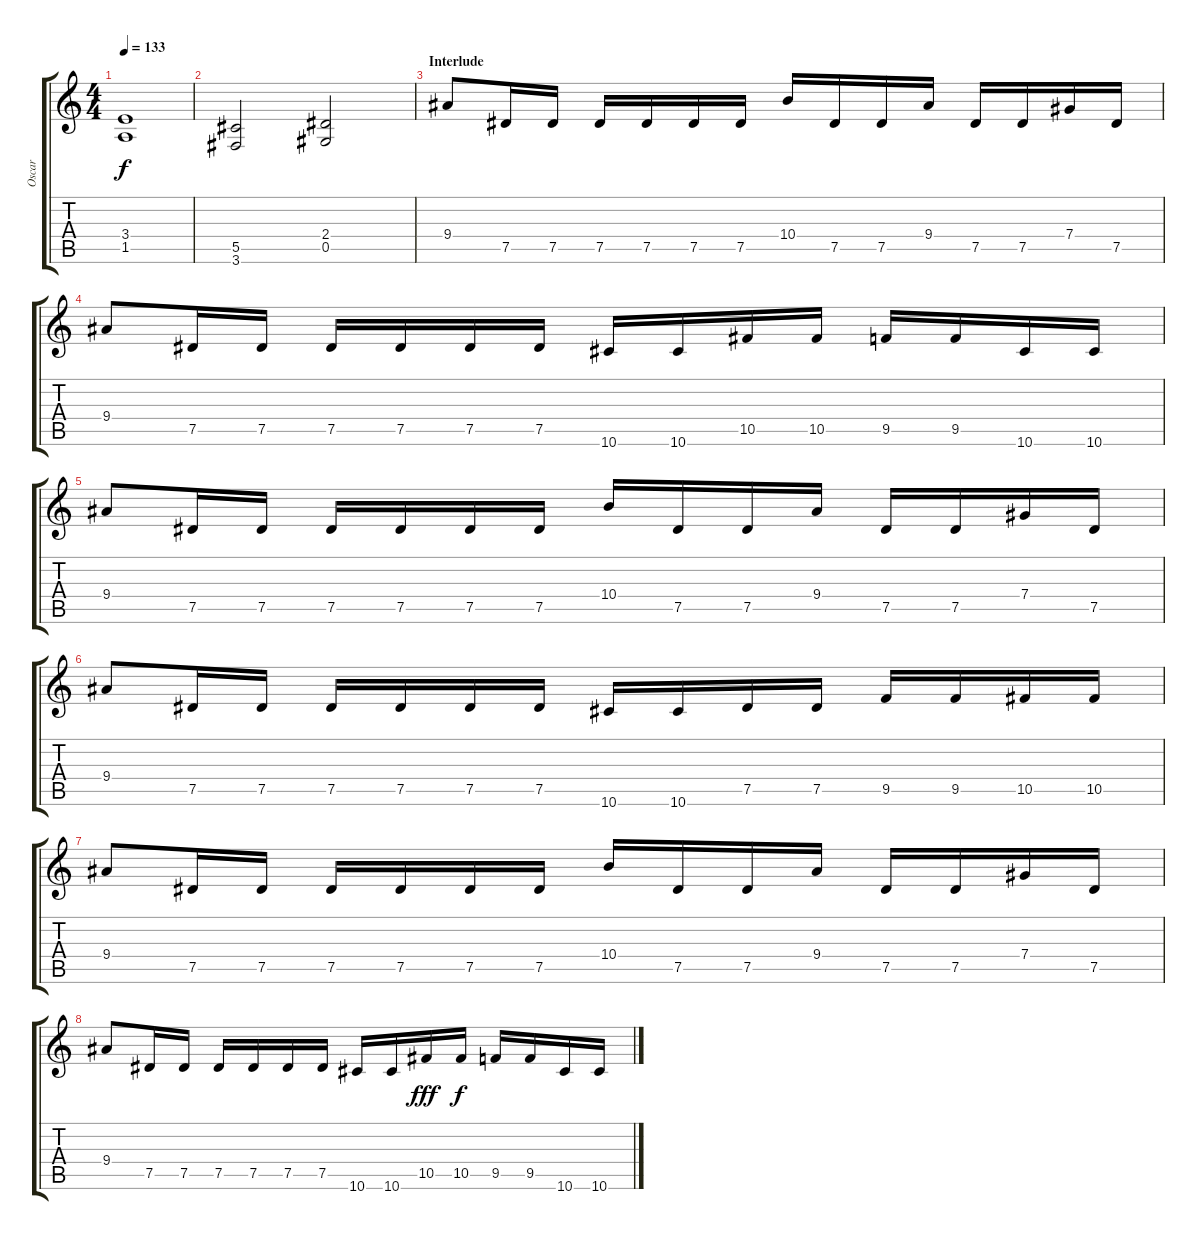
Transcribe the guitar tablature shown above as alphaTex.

\track ("Oscar" "Oscar") {instrument distortionguitar}
\staff {score tabs}
\tuning (Eb4 Bb3 Gb3 Db3 Ab2 Eb2) {hide}
\ts (4 4)
\tempo 133
\clef g2
\ks c
(3.4 1.5).1{dy f} |
(5.5 3.6).2 (2.4 0.5).2 |
\section ("" "Interlude")
9.4.8{balance 8} 7.5.16 7.5.16 7.5.16 7.5.16 7.5.16 7.5.16 10.4.16 7.5.16 7.5.16 9.4.16 7.5.16 7.5.16 7.4.16 7.5.16 |
9.4.8 7.5.16 7.5.16 7.5.16 7.5.16 7.5.16 7.5.16 10.6.16 10.6.16 10.5.16 10.5.16 9.5.16 9.5.16 10.6.16 10.6.16 |
9.4.8 7.5.16 7.5.16 7.5.16 7.5.16 7.5.16 7.5.16 10.4.16 7.5.16 7.5.16 9.4.16 7.5.16 7.5.16 7.4.16 7.5.16 |
9.4.8 7.5.16 7.5.16 7.5.16 7.5.16 7.5.16 7.5.16 10.6.16 10.6.16 7.5.16 7.5.16 9.5.16 9.5.16 10.5.16 10.5.16 |
9.4.8 7.5.16 7.5.16 7.5.16 7.5.16 7.5.16 7.5.16 10.4.16 7.5.16 7.5.16 9.4.16 7.5.16 7.5.16 7.4.16 7.5.16 |
9.4.8 7.5.16 7.5.16 7.5.16 7.5.16 7.5.16 7.5.16 10.6.16 10.6.16 10.5.16{dy fff} 10.5.16{dy f} 9.5.16 9.5.16 10.6.16 10.6.16
